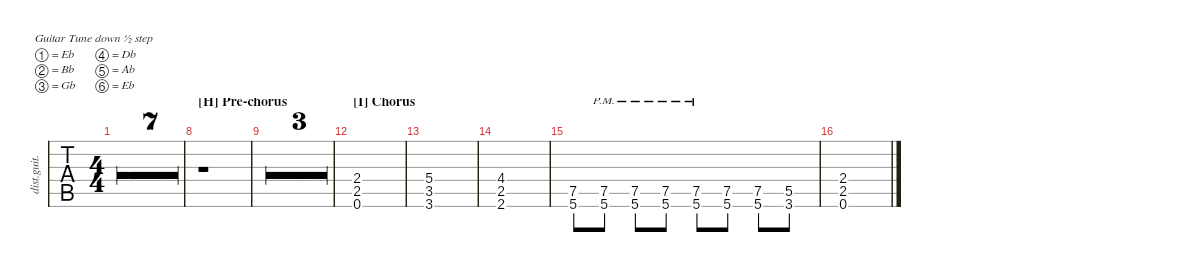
\defaultSystemsLayout 4
\hideDynamics
\bracketExtendMode nobrackets
\otherSystemsTrackNameOrientation horizontal
\track ("Rhythm Guitar 2 (James)" "dist.guit.") {multiBarRest instrument distortionguitar}
\staff {tabs}
\tuning (Eb4 Bb3 Gb3 Db3 Ab2 Eb2)
\ts (4 4)
\tempo 115
\clef g2
\ks c
r.1{dy mf} |
r.1 |
r.1 |
r.1 |
r.1 |
r.1 |
r.1 |
\section ("H" "Pre-chorus")
r.1 |
r.1 |
r.1 |
r.1 |
\section ("I" "Chorus")
(0.6{acc #} 2.5{acc #} 2.4{acc #}).1 |
(3.6{acc #} 3.5 5.4{acc #}).1 |
(4.4 2.5{acc #} 2.6).1 |
(7.5{acc #} 5.6{acc #}).8 (7.5{pm acc #} 5.6{pm acc #}).8 (7.5{pm acc #} 5.6{pm acc #}).8 (7.5{pm acc #} 5.6{pm acc #}).8 (7.5{pm acc #} 5.6{pm acc #}).8 (7.5{acc #} 5.6{acc #}).8 (7.5{acc #} 5.6{acc #}).8 (3.6{acc #} 5.5{acc #}).8 |
(0.6{acc #} 2.5{acc #} 2.4{acc #}).1
